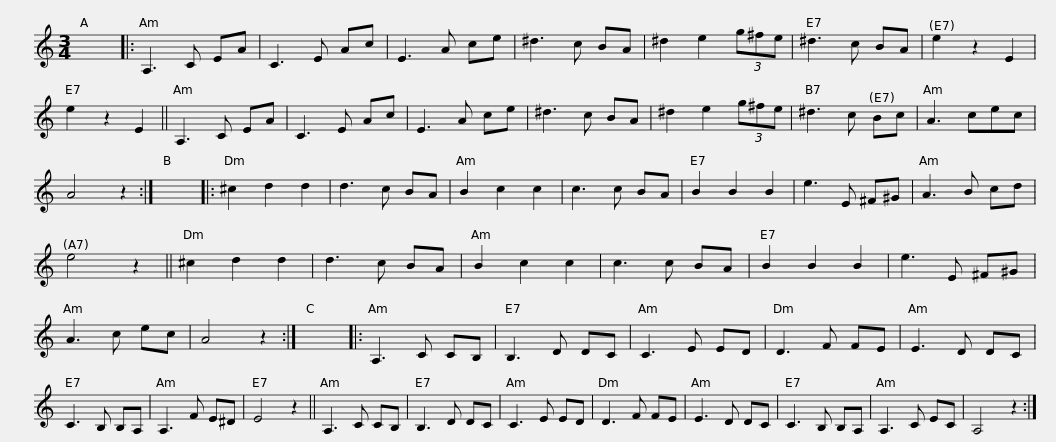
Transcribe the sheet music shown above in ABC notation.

X:1
L:1/8
M:3/4
I:linebreak $
K:C
V:1 treble
V:1
 x6 |: A,3 C EA | C3 E Ac | E3 A ce | ^d3 c BA | %5
 ^d2 e2 (3g^fe | ^d3 c BA | e2 z2 E2 | e2 z2 E2 ||$ A,3 C EA | %10
 C3 E Ac | E3 A ce | ^d3 c BA | ^d2 e2 (3g^fe | ^d3 c Bc | %15
 A3 cec | A4 z2 :| x6 |:$ ^c2 d2 d2 | d3 c BA | %20
 B2 c2 c2 | c3 c BA | B2 B2 B2 | e3 E ^F^G | A3 B cd | %25
 e4 z2 || ^c2 d2 d2 | d3 c BA |$ B2 c2 c2 | c3 c BA | %30
 B2 B2 B2 | e3 E ^F^G | A3 c ec | A4 z2 :| x6 |: %35
 A,3 C CB, | B,3 D DC | C3 E ED |$ D3 F FE | E3 D DC | %40
 C3 B, B,A, | A,3 F E^D | E4 z2 || A,3 C CB, | B,3 D DC | %45
 C3 E ED |$ D3 F FE | E3 D DC | C3 B, B,A, | A,3 C EC | %50
 A,4 z2 :| %51
